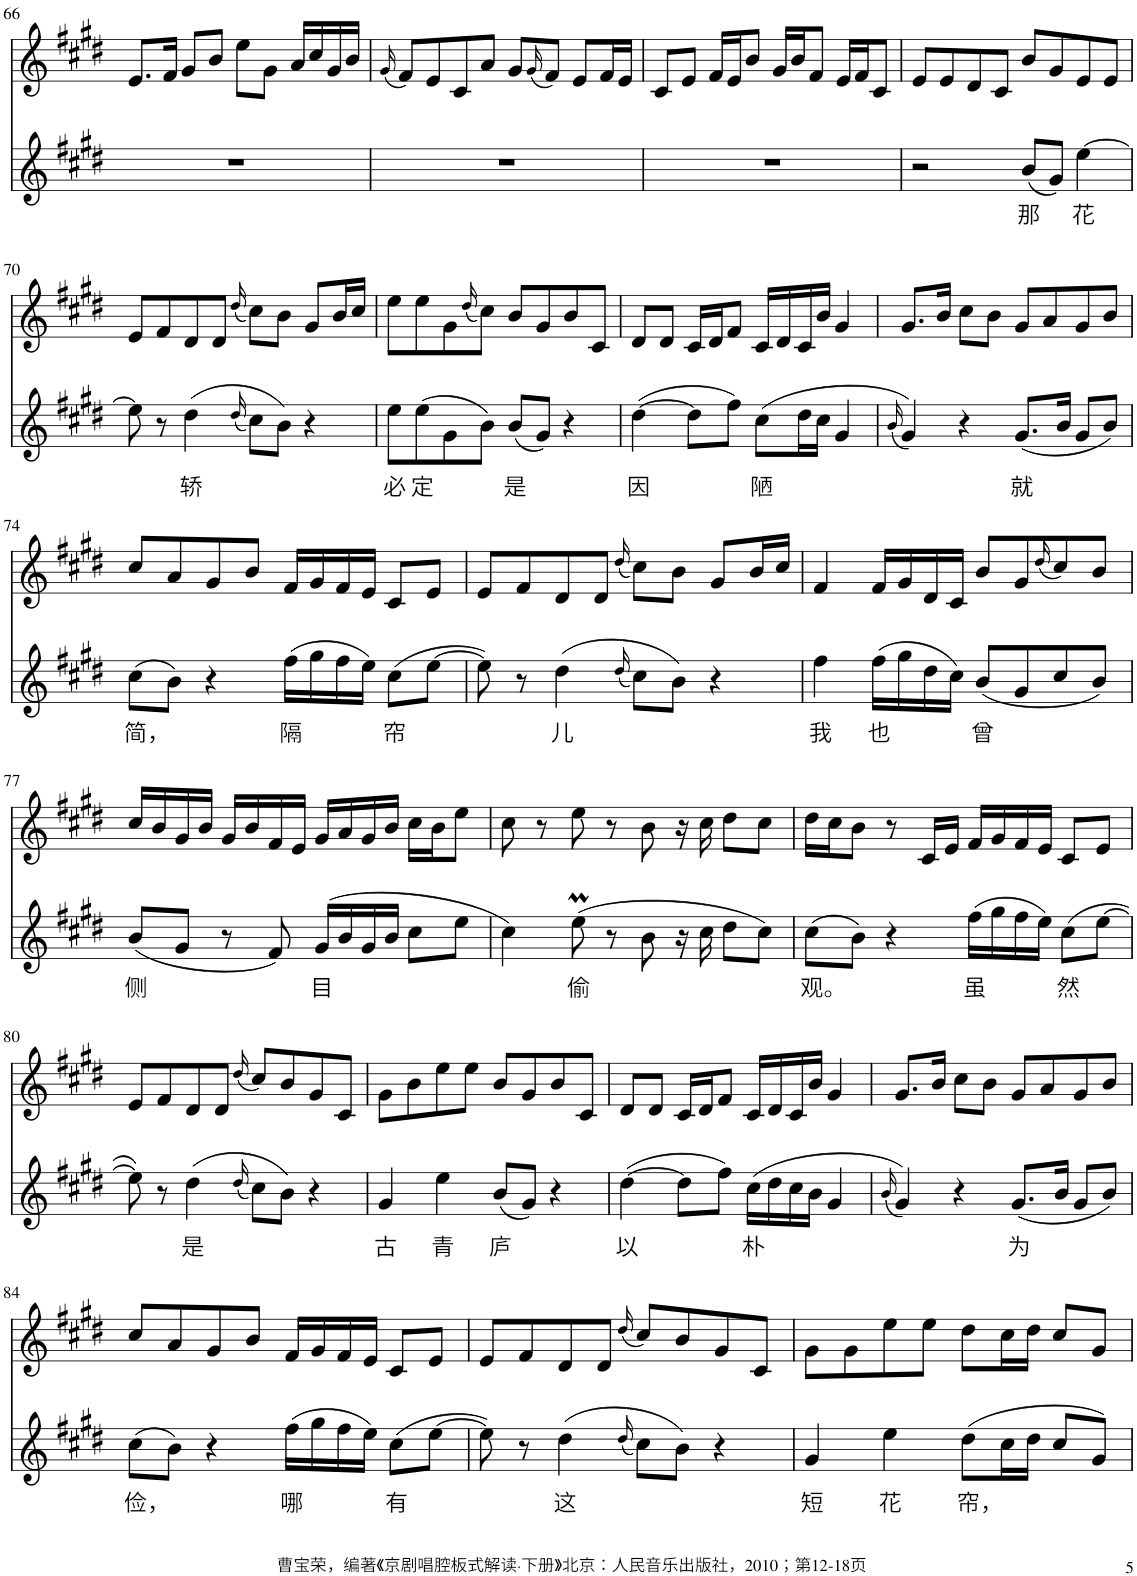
**kern	**text	**kern
*part2	*part2	*part1
*staff2	*staff2	*staff1
*I"Piano	*	*I"Piano
*I'Pno	*	*I'Pno
!!LO:PB:g=z
*clefG2	*	*clefG2
*k[f#c#g#d#]	*	*k[f#c#g#d#]
*M4/4	*	*M4/4
=66	=66	=66
1r	.	8.e/L
.	.	16f#/Jk
.	.	8g#/L
.	.	8b/J
.	.	8ee\L
.	.	8g#\J
.	.	16a/LL
.	.	16cc#/
.	.	16g#/
.	.	16b/JJ
=67	=67	=67
.	.	(16qg#/
1r	.	8f#/L)
.	.	8e/
.	.	8c#/
.	.	8a/J
.	.	8g#/L
.	.	(16qg#/
.	.	8f#/J)
.	.	8e/L
.	.	16f#/L
.	.	16e/JJ
=68	=68	=68
1r	.	8c#/L
.	.	8e/J
.	.	16f#/LL
.	.	16e/J
.	.	8b/J
.	.	16g#/LL
.	.	16b/J
.	.	8f#/J
.	.	16e/LL
.	.	16f#/J
.	.	8c#/J
=69	=69	=69
2r	.	8e/L
.	.	8e/
.	.	8d#/
.	.	8c#/J
!	!LO:LY:b	!
(8b/L	那	8b/L
8g#/J)	.	8g#/
!	!LO:LY:b	!
[4ee\	花	8e/
.	.	8e/J
!!LO:LB:g=z
=70	=70	=70
8ee\]	.	8e/L
8r	.	8f#/
!	!LO:LY:b	!
(4dd#\	轿	8d#/
.	.	8d#/J
(16qdd#/	.	(16qdd#/
8cc#\L)	.	8cc#\L)
8b\J)	.	8b\J
4r	.	8g#/L
.	.	16b/L
.	.	16cc#/JJ
=71	=71	=71
!	!LO:LY:b	!
8ee\L	必	8ee\L
!	!LO:LY:b	!
(8ee\	定	8ee\
8g#\	.	8g#\
.	.	(16qdd#/
8b\J)	.	8cc#\J)
!	!LO:LY:b	!
(8b/L	是	8b/L
8g#/J)	.	8g#/
4r	.	8b/
.	.	8c#/J
=72	=72	=72
!	!LO:LY:b	!
([4dd#\	因	8d#/L
.	.	8d#/J
8dd#\L]	.	16c#/LL
.	.	16d#/J
8ff#\J)	.	8f#/J
!	!LO:LY:b	!
(8cc#\L	陋	16c#/LL
.	.	16d#/
16dd#\L	.	16c#/
16cc#\JJ	.	16b/JJ
4g#/	.	4g#/
=73	=73	=73
(16qb/	.	.
4g#/))	.	8.g#/L
.	.	16b/Jk
4r	.	8cc#\L
.	.	8b\J
!	!LO:LY:b	!
(8.g#/L	就	8g#/L
.	.	8a/
16b/Jk	.	.
8g#/L	.	8g#/
8b/J)	.	8b/J
!!LO:LB:g=z
=74	=74	=74
!	!LO:LY:b	!
(8cc#\L	简，	8cc#/L
8b\J)	.	8a/
4r	.	8g#/
.	.	8b/J
!	!LO:LY:b	!
(16ff#\LL	隔	16f#/LL
16gg#\	.	16g#/
16ff#\	.	16f#/
16ee\JJ)	.	16e/JJ
!	!LO:LY:b	!
(8cc#\L	帘	8c#/L
[8ee\J	.	8e/J
=75	=75	=75
8ee\])	.	8e/L
8r	.	8f#/
!	!LO:LY:b	!
(4dd#\	儿	8d#/
.	.	8d#/J
(16qdd#/	.	(16qdd#/
8cc#\L)	.	8cc#\L)
8b\J)	.	8b\J
4r	.	8g#/L
.	.	16b/L
.	.	16cc#/JJ
=76	=76	=76
!	!LO:LY:b	!
4ff#\	我	4f#/
!	!LO:LY:b	!
(16ff#\LL	也	16f#/LL
16gg#\	.	16g#/
16dd#\	.	16d#/
16cc#\JJ)	.	16c#/JJ
!	!LO:LY:b	!
(8b/L	曾	8b/L
8g#/	.	8g#/
.	.	(16qdd#/
8cc#/	.	8cc#/)
8b/J)	.	8b/J
!!LO:LB:g=z
=77	=77	=77
!	!LO:LY:b	!
(8b/L	侧	16cc#/LL
.	.	16b/
8g#/J	.	16g#/
.	.	16b/JJ
8r	.	16g#/LL
.	.	16b/
8f#/)	.	16f#/
.	.	16e/JJ
!	!LO:LY:b	!
(16g#/LL	目	16g#/LL
16b/	.	16a/
16g#/	.	16g#/
16b/JJ	.	16b/JJ
8cc#\L	.	16cc#\LL
.	.	16b\J
8ee\J	.	8ee\J
=78	=78	=78
4cc#\)	.	8cc#\
.	.	8r
!	!LO:LY:b	!
(8eeM\	偷	8ee\
8r	.	8r
8b\	.	8b\
16r	.	16r
16cc#\	.	16cc#\
8dd#\L	.	8dd#\L
8cc#\J)	.	8cc#\J
=79	=79	=79
!	!LO:LY:b	!
(8cc#\L	观。	16dd#\LL
.	.	16cc#\J
8b\J)	.	8b\J
4r	.	8r
.	.	16c#/LL
.	.	16e/JJ
!	!LO:LY:b	!
(16ff#\LL	虽	16f#/LL
16gg#\	.	16g#/
16ff#\	.	16f#/
16ee\JJ)	.	16e/JJ
!	!LO:LY:b	!
(8cc#\L	然	8c#/L
[8ee\J	.	8e/J
!!LO:LB:g=z
=80	=80	=80
8ee\])	.	8e/L
8r	.	8f#/
!	!LO:LY:b	!
(4dd#\	是	8d#/
.	.	8d#/J
(16qdd#/	.	(16qdd#/
8cc#\L)	.	8cc#/L)
8b\J)	.	8b/
4r	.	8g#/
.	.	8c#/J
=81	=81	=81
!	!LO:LY:b	!
4g#/	古	8g#\L
.	.	8b\
!	!LO:LY:b	!
4ee\	青	8ee\
.	.	8ee\J
!	!LO:LY:b	!
(8b/L	庐	8b/L
8g#/J)	.	8g#/
4r	.	8b/
.	.	8c#/J
=82	=82	=82
!	!LO:LY:b	!
([4dd#\	以	8d#/L
.	.	8d#/J
8dd#\L]	.	16c#/LL
.	.	16d#/J
8ff#\J)	.	8f#/J
!	!LO:LY:b	!
(16cc#\LL	朴	16c#/LL
16dd#\	.	16d#/
16cc#\	.	16c#/
16b\JJ	.	16b/JJ
4g#/	.	4g#/
=83	=83	=83
(16qb/	.	.
4g#/))	.	8.g#/L
.	.	16b/Jk
4r	.	8cc#\L
.	.	8b\J
!	!LO:LY:b	!
(8.g#/L	为	8g#/L
.	.	8a/
16b/Jk	.	.
8g#/L	.	8g#/
8b/J)	.	8b/J
!!LO:LB:g=z
=84	=84	=84
!	!LO:LY:b	!
(8cc#\L	俭，	8cc#/L
8b\J)	.	8a/
4r	.	8g#/
.	.	8b/J
!	!LO:LY:b	!
(16ff#\LL	哪	16f#/LL
16gg#\	.	16g#/
16ff#\	.	16f#/
16ee\JJ)	.	16e/JJ
!	!LO:LY:b	!
(8cc#\L	有	8c#/L
[8ee\J	.	8e/J
=85	=85	=85
8ee\])	.	8e/L
8r	.	8f#/
!	!LO:LY:b	!
(4dd#\	这	8d#/
.	.	8d#/J
(16qdd#/	.	(16qdd#/
8cc#\L)	.	8cc#/L)
8b\J)	.	8b/
4r	.	8g#/
.	.	8c#/J
=86	=86	=86
!	!LO:LY:b	!
4g#/	短	8g#\L
.	.	8g#\
!	!LO:LY:b	!
4ee\	花	8ee\
.	.	8ee\J
!	!LO:LY:b	!
(8dd#\L	帘，	8dd#\L
16cc#\L	.	16cc#\L
16dd#\JJ	.	16dd#\JJ
8cc#/L	.	8cc#/L
8g#/J)	.	8g#/J
=	=	=
*-	*-	*-
